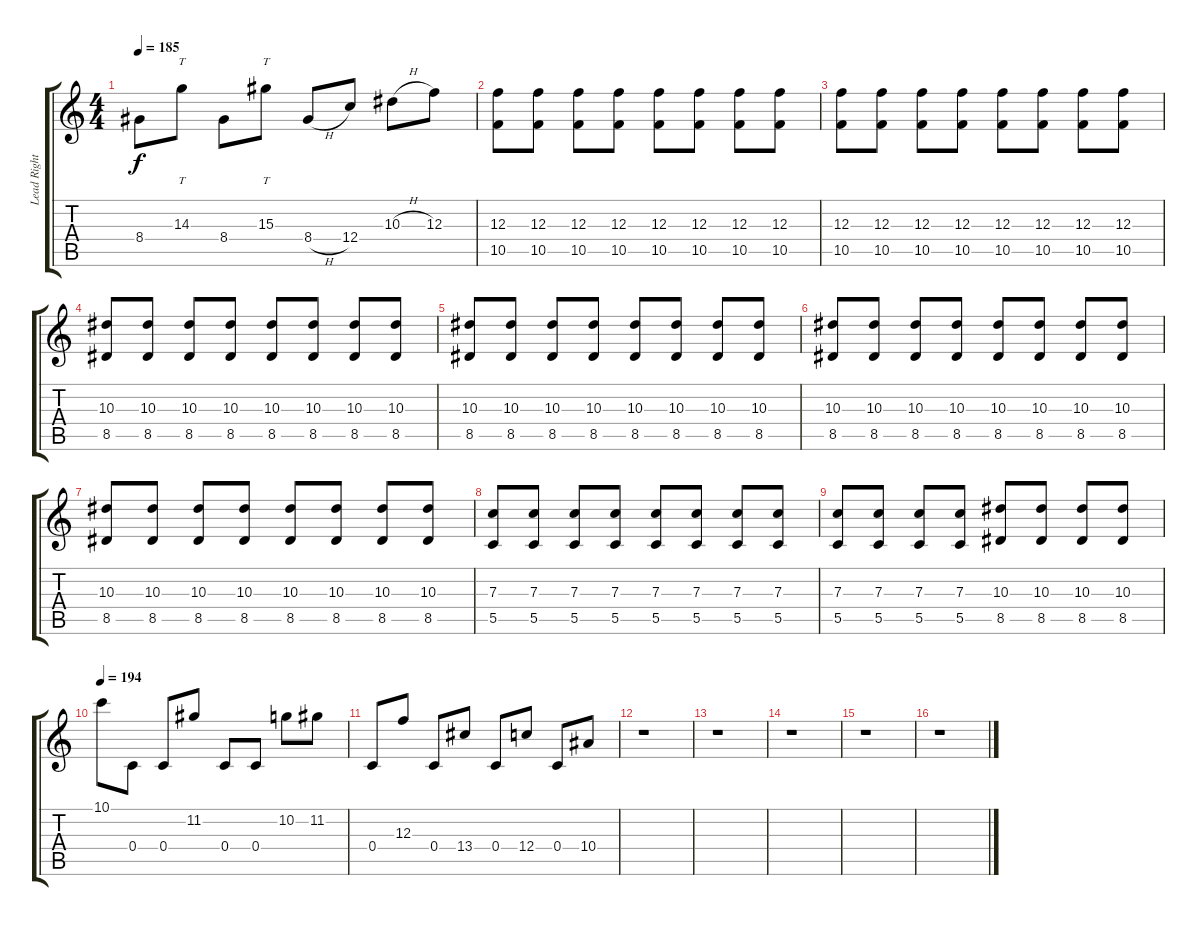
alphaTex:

\track ("Lead Right" "Lead Right") {instrument distortionguitar}
\staff {score tabs}
\tuning (D4 A3 F3 C3 G2 C2) {hide}
\ts (4 4)
\tempo 185
\clef g2
\ks c
8.4.8{dy f} 14.3.8{tt} 8.4.8 15.3.8{tt} 8.4{h}.8 12.4.8 10.3{h}.8 12.3.8 |
(12.3 10.5).8 (12.3 10.5).8 (12.3 10.5).8 (12.3 10.5).8 (12.3 10.5).8 (12.3 10.5).8 (12.3 10.5).8 (12.3 10.5).8 |
(12.3 10.5).8 (12.3 10.5).8 (12.3 10.5).8 (12.3 10.5).8 (12.3 10.5).8 (12.3 10.5).8 (12.3 10.5).8 (12.3 10.5).8 |
(10.3 8.5).8 (10.3 8.5).8 (10.3 8.5).8 (10.3 8.5).8 (10.3 8.5).8 (10.3 8.5).8 (10.3 8.5).8 (10.3 8.5).8 |
(10.3 8.5).8 (10.3 8.5).8 (10.3 8.5).8 (10.3 8.5).8 (10.3 8.5).8 (10.3 8.5).8 (10.3 8.5).8 (10.3 8.5).8 |
(10.3 8.5).8 (10.3 8.5).8 (10.3 8.5).8 (10.3 8.5).8 (10.3 8.5).8 (10.3 8.5).8 (10.3 8.5).8 (10.3 8.5).8 |
(10.3 8.5).8 (10.3 8.5).8 (10.3 8.5).8 (10.3 8.5).8 (10.3 8.5).8 (10.3 8.5).8 (10.3 8.5).8 (10.3 8.5).8 |
(7.3 5.5).8 (7.3 5.5).8 (7.3 5.5).8 (7.3 5.5).8 (7.3 5.5).8 (7.3 5.5).8 (7.3 5.5).8 (7.3 5.5).8 |
(7.3 5.5).8 (7.3 5.5).8 (7.3 5.5).8 (7.3 5.5).8 (10.3 8.5).8 (10.3 8.5).8 (10.3 8.5).8 (10.3 8.5).8 |
\tempo 194
10.1.8 0.4.8 0.4.8 11.2.8 0.4.8 0.4.8 10.2.8 11.2.8 |
0.4.8 12.3.8 0.4.8 13.4.8 0.4.8 12.4.8 0.4.8 10.4.8 |
r.1 |
r.1 |
r.1 |
r.1 |
r.1
